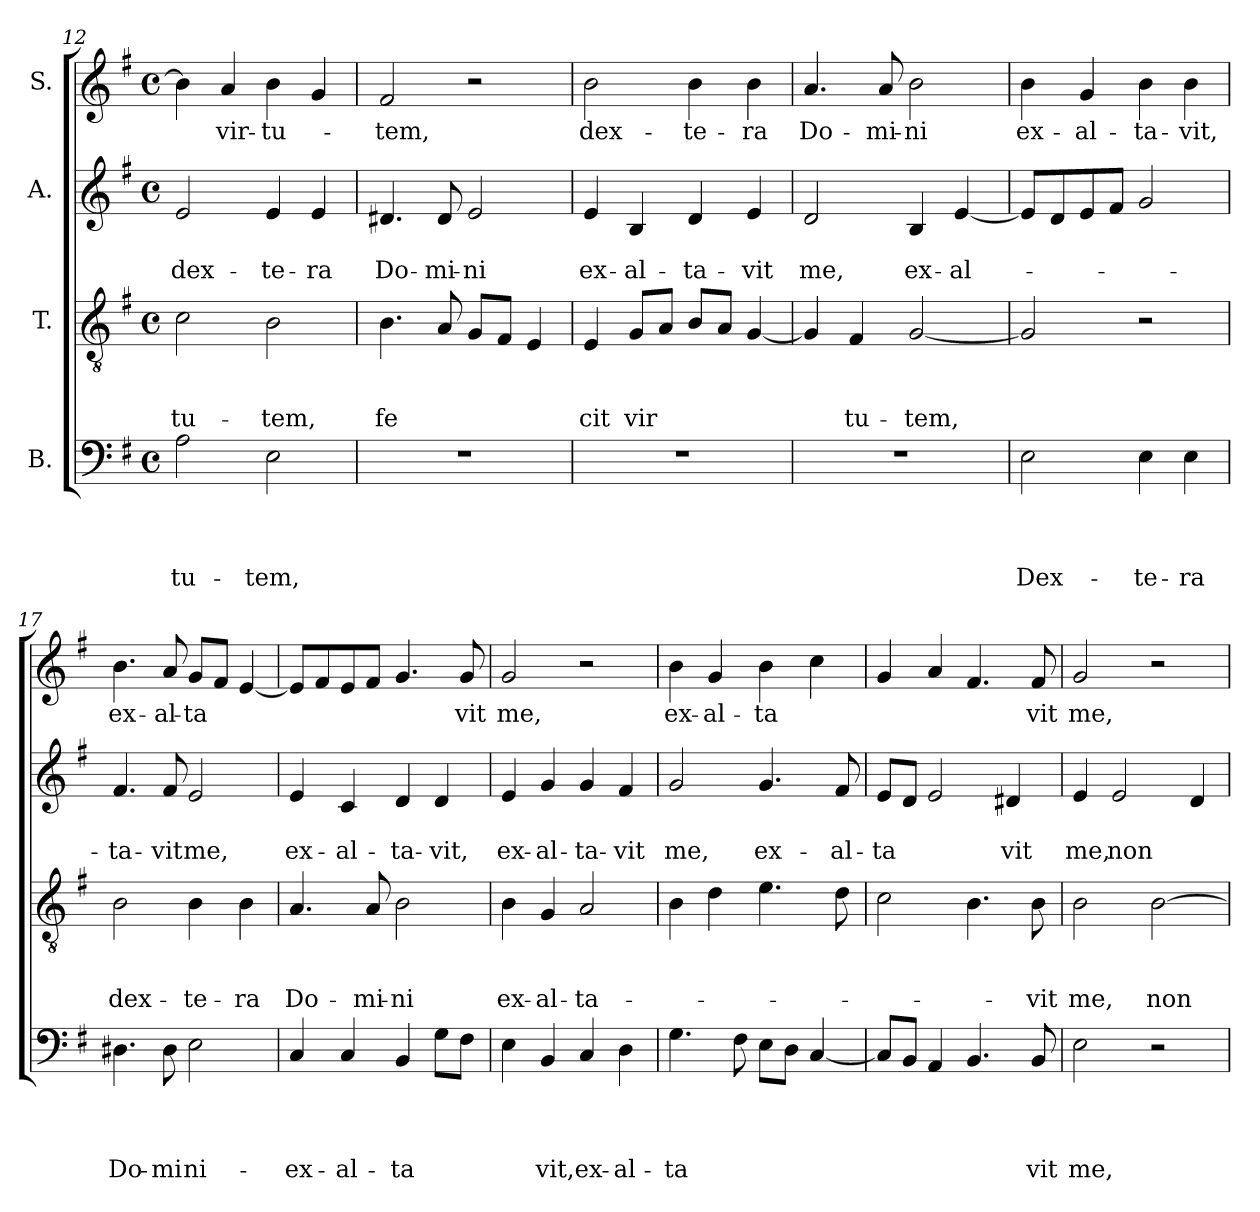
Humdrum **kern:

**kern	**text	**text	**text	**text	**kern	**text	**text	**text	**kern	**text	**text	**kern	**text
*part4	*part4	*part4	*part4	*part4	*part3	*part3	*part3	*part3	*part2	*part2	*part2	*part1	*part1
*staff4	*staff4	*staff4	*staff4	*staff4	*staff3	*staff3	*staff3	*staff3	*staff2	*staff2	*staff2	*staff1	*staff1
*I"B.	*	*	*	*	*I"T.	*	*	*	*I"A.	*	*	*I"S.	*
*clefF4	*	*	*	*	*clefGv2	*	*	*	*clefG2	*	*	*clefG2	*
*k[f#]	*	*	*	*	*k[f#]	*	*	*	*k[f#]	*	*	*k[f#]	*
*G:	*	*	*	*	*G:	*	*	*	*G:	*	*	*G:	*
*M4/4	*	*	*	*	*M4/4	*	*	*	*M4/4	*	*	*M4/4	*
*met(c)	*	*	*	*	*met(c)	*	*	*	*met(c)	*	*	*met(c)	*
=12	=12	=12	=12	=12	=12	=12	=12	=12	=12	=12	=12	=12	=12
!	!	!	!	!LO:LY:b	!	!	!	!LO:LY:b	!	!	!LO:LY:b	!	!
2A\	.	.	.	-tu-	2c\	.	.	-tu-	2e/	.	dex-	4b\]	.
!	!	!	!	!	!	!	!	!	!	!	!	!	!LO:LY:b
.	.	.	.	.	.	.	.	.	.	.	.	4a/	vir-
!	!	!	!	!LO:LY:b	!	!	!	!LO:LY:b	!	!	!LO:LY:b	!	!LO:LY:b
2E\	.	.	.	-tem,	2B\	.	.	-tem,	4e/	.	-te-	4b\	-tu-
!	!	!	!	!	!	!	!	!	!	!	!LO:LY:b	!	!
.	.	.	.	.	.	.	.	.	4e/	.	-ra	4g/	.
=13	=13	=13	=13	=13	=13	=13	=13	=13	=13	=13	=13	=13	=13
!	!	!	!	!	!	!	!	!LO:LY:b	!	!	!LO:LY:b	!	!LO:LY:b
1r	.	.	.	.	4.B\	.	.	fe	4.d#X/	.	Do-	2f#/	-tem,
!	!	!	!	!	!	!	!	!	!	!	!LO:LY:b	!	!
.	.	.	.	.	8A/	.	.	.	8d#/	.	-mi-	.	.
!	!	!	!	!	!	!	!	!	!	!	!LO:LY:b	!	!
.	.	.	.	.	8G/L	.	.	.	2e/	.	-ni	2r	.
.	.	.	.	.	8F#/J	.	.	.	.	.	.	.	.
.	.	.	.	.	4E/	.	.	.	.	.	.	.	.
!!LO:LB:g=z
=14	=14	=14	=14	=14	=14	=14	=14	=14	=14	=14	=14	=14	=14
!	!	!	!	!	!	!	!	!LO:LY:b	!	!	!LO:LY:b	!	!LO:LY:b
1r	.	.	.	.	4E/	.	.	cit	4e/	.	ex-	2b\	dex-
!	!	!	!	!	!	!	!	!LO:LY:b	!	!	!LO:LY:b	!	!
.	.	.	.	.	8G/L	.	.	vir	4B/	.	-al-	.	.
.	.	.	.	.	8A/J	.	.	.	.	.	.	.	.
!	!	!	!	!	!	!	!	!	!	!	!LO:LY:b	!	!LO:LY:b
.	.	.	.	.	8B/L	.	.	.	4d/	.	-ta-	4b\	-te-
.	.	.	.	.	8A/J	.	.	.	.	.	.	.	.
!	!	!	!	!	!	!	!	!	!	!	!LO:LY:b	!	!LO:LY:b
.	.	.	.	.	[<4G/	.	.	.	4e/	.	-vit	4b\	-ra
=15	=15	=15	=15	=15	=15	=15	=15	=15	=15	=15	=15	=15	=15
!	!	!	!	!	!	!	!	!	!	!	!LO:LY:b	!	!LO:LY:b
1r	.	.	.	.	4G/]	.	.	.	2d/	.	me,	4.a/	Do-
!	!	!	!	!	!	!	!	!LO:LY:b	!	!	!	!	!
.	.	.	.	.	4F#/	.	.	tu-	.	.	.	.	.
!	!	!	!	!	!	!	!	!	!	!	!	!	!LO:LY:b
.	.	.	.	.	.	.	.	.	.	.	.	8a/	-mi-
!	!	!	!	!	!	!	!	!LO:LY:b	!	!	!LO:LY:b	!	!LO:LY:b
.	.	.	.	.	[<2G/	.	.	-tem,	4B/	.	ex-	2b\	-ni
!	!	!	!	!	!	!	!	!	!	!	!LO:LY:b	!	!
.	.	.	.	.	.	.	.	.	[<4e/	.	-al-	.	.
=16	=16	=16	=16	=16	=16	=16	=16	=16	=16	=16	=16	=16	=16
!	!	!	!	!LO:LY:b	!	!	!	!	!	!	!	!	!LO:LY:b
2E\	.	.	.	Dex-	2G/]	.	.	.	8e/L]	.	.	4b\	ex-
.	.	.	.	.	.	.	.	.	8d/	.	.	.	.
!	!	!	!	!	!	!	!	!	!	!	!	!	!LO:LY:b
.	.	.	.	.	.	.	.	.	8e/	.	.	4g/	-al-
.	.	.	.	.	.	.	.	.	8f#/J	.	.	.	.
!	!	!	!	!LO:LY:b	!	!	!	!	!	!	!	!	!LO:LY:b
4E\	.	.	.	-te-	2r	.	.	.	2g/	.	.	4b\	-ta-
!	!	!	!	!LO:LY:b	!	!	!	!	!	!	!	!	!LO:LY:b
4E\	.	.	.	-ra	.	.	.	.	.	.	.	4b\	-vit,
!!LO:PB:g=z
=17	=17	=17	=17	=17	=17	=17	=17	=17	=17	=17	=17	=17	=17
!	!	!	!	!LO:LY:b	!	!	!	!LO:LY:b	!	!	!LO:LY:b	!	!LO:LY:b
4.D#X\	.	.	.	Do-	2B\	.	.	dex-	4.f#/	.	-ta-	4.b\	ex-
!	!	!	!	!LO:LY:b	!	!	!	!	!	!	!LO:LY:b	!	!LO:LY:b
8D#\	.	.	.	-mi	.	.	.	.	8f#/	.	-vit	8a/	-al-
!	!	!	!	!LO:LY:b	!	!	!	!LO:LY:b	!	!	!LO:LY:b	!	!LO:LY:b
2E\	.	.	.	ni-	4B\	.	.	-te-	2e/	.	me,	8g/L	-ta
.	.	.	.	.	.	.	.	.	.	.	.	8f#/J	.
!	!	!	!	!	!	!	!	!LO:LY:b	!	!	!	!	!
.	.	.	.	.	4B\	.	.	-ra	.	.	.	[<4e/	.
=18	=18	=18	=18	=18	=18	=18	=18	=18	=18	=18	=18	=18	=18
!	!	!	!	!LO:LY:b	!	!	!	!LO:LY:b	!	!	!LO:LY:b	!	!
4C/	.	.	.	-ex-	4.A/	.	.	Do-	4e/	.	ex-	8e/L]	.
.	.	.	.	.	.	.	.	.	.	.	.	8f#/	.
!	!	!	!	!LO:LY:b	!	!	!	!	!	!	!LO:LY:b	!	!
4C/	.	.	.	-al-	.	.	.	.	4c/	.	-al-	8e/	.
!	!	!	!	!	!	!	!	!LO:LY:b	!	!	!	!	!
.	.	.	.	.	8A/	.	.	-mi-	.	.	.	8f#/J	.
!	!	!	!	!LO:LY:b	!	!	!	!LO:LY:b	!	!	!LO:LY:b	!	!
4BB/	.	.	.	-ta	2B\	.	.	-ni	4d/	.	-ta-	4.g/	.
!	!	!	!	!	!	!	!	!	!	!	!LO:LY:b	!	!
8G\L	.	.	.	.	.	.	.	.	4d/	.	-vit,	.	.
!	!	!	!	!	!	!	!	!	!	!	!	!	!LO:LY:b
8F#\J	.	.	.	.	.	.	.	.	.	.	.	8g/	vit
=19	=19	=19	=19	=19	=19	=19	=19	=19	=19	=19	=19	=19	=19
!	!	!	!	!	!	!	!	!LO:LY:b	!	!	!LO:LY:b	!	!LO:LY:b
4E\	.	.	.	.	4B\	.	.	ex-	4e/	.	ex-	2g/	me,
!	!	!	!	!LO:LY:b	!	!	!	!LO:LY:b	!	!	!LO:LY:b	!	!
4BB/	.	.	.	vit,	4G/	.	.	-al-	4g/	.	-al-	.	.
!	!	!	!	!LO:LY:b	!	!	!	!LO:LY:b	!	!	!LO:LY:b	!	!
4C/	.	.	.	ex-	2A/	.	.	-ta-	4g/	.	-ta-	2r	.
!	!	!	!	!LO:LY:b	!	!	!	!	!	!	!LO:LY:b	!	!
4D\	.	.	.	-al-	.	.	.	.	4f#/	.	-vit	.	.
=20	=20	=20	=20	=20	=20	=20	=20	=20	=20	=20	=20	=20	=20
!	!	!	!	!LO:LY:b	!	!	!	!	!	!	!LO:LY:b	!	!LO:LY:b
4.G\	.	.	.	-ta	4B\	.	.	.	2g/	.	me,	4b\	ex-
!	!	!	!	!	!	!	!	!	!	!	!	!	!LO:LY:b
.	.	.	.	.	4d\	.	.	.	.	.	.	4g/	-al-
8F#\	.	.	.	.	.	.	.	.	.	.	.	.	.
!	!	!	!	!	!	!	!	!	!	!	!LO:LY:b	!	!LO:LY:b
8E\L	.	.	.	.	4.e\	.	.	.	4.g/	.	ex-	4b\	-ta
8D\J	.	.	.	.	.	.	.	.	.	.	.	.	.
[<4C/	.	.	.	.	.	.	.	.	.	.	.	4cc\	.
!	!	!	!	!	!	!	!	!	!	!	!LO:LY:b	!	!
.	.	.	.	.	8d\	.	.	.	8f#/	.	-al-	.	.
=21	=21	=21	=21	=21	=21	=21	=21	=21	=21	=21	=21	=21	=21
!	!	!	!	!	!	!	!	!	!	!	!LO:LY:b	!	!
8C/L]	.	.	.	.	2c\	.	.	.	8e/L	.	-ta	4g/	.
8BB/J	.	.	.	.	.	.	.	.	8d/J	.	.	.	.
4AA/	.	.	.	.	.	.	.	.	2e/	.	.	4a/	.
4.BB/	.	.	.	.	4.B\	.	.	.	.	.	.	4.f#/	.
!	!	!	!	!	!	!	!	!	!	!	!LO:LY:b	!	!
.	.	.	.	.	.	.	.	.	4d#X/	.	vit	.	.
!	!	!	!	!LO:LY:b	!	!	!	!LO:LY:b	!	!	!	!	!LO:LY:b
8BB/	.	.	.	vit	8B\	.	.	-vit	.	.	.	8f#/	vit
=22	=22	=22	=22	=22	=22	=22	=22	=22	=22	=22	=22	=22	=22
!	!	!	!	!LO:LY:b	!	!	!	!LO:LY:b	!	!	!LO:LY:b	!	!LO:LY:b
2E\	.	.	.	me,	2B\	.	.	me,	4e/	.	me,	2g/	me,
!	!	!	!	!	!	!	!	!	!	!	!LO:LY:b	!	!
.	.	.	.	.	.	.	.	.	2e/	.	non	.	.
!	!	!	!	!	!	!	!	!LO:LY:b	!	!	!	!	!
2r	.	.	.	.	[>2B\	.	.	non	.	.	.	2r	.
.	.	.	.	.	.	.	.	.	4d/	.	.	.	.
=	=	=	=	=	=	=	=	=	=	=	=	=	=
*-	*-	*-	*-	*-	*-	*-	*-	*-	*-	*-	*-	*-	*-
